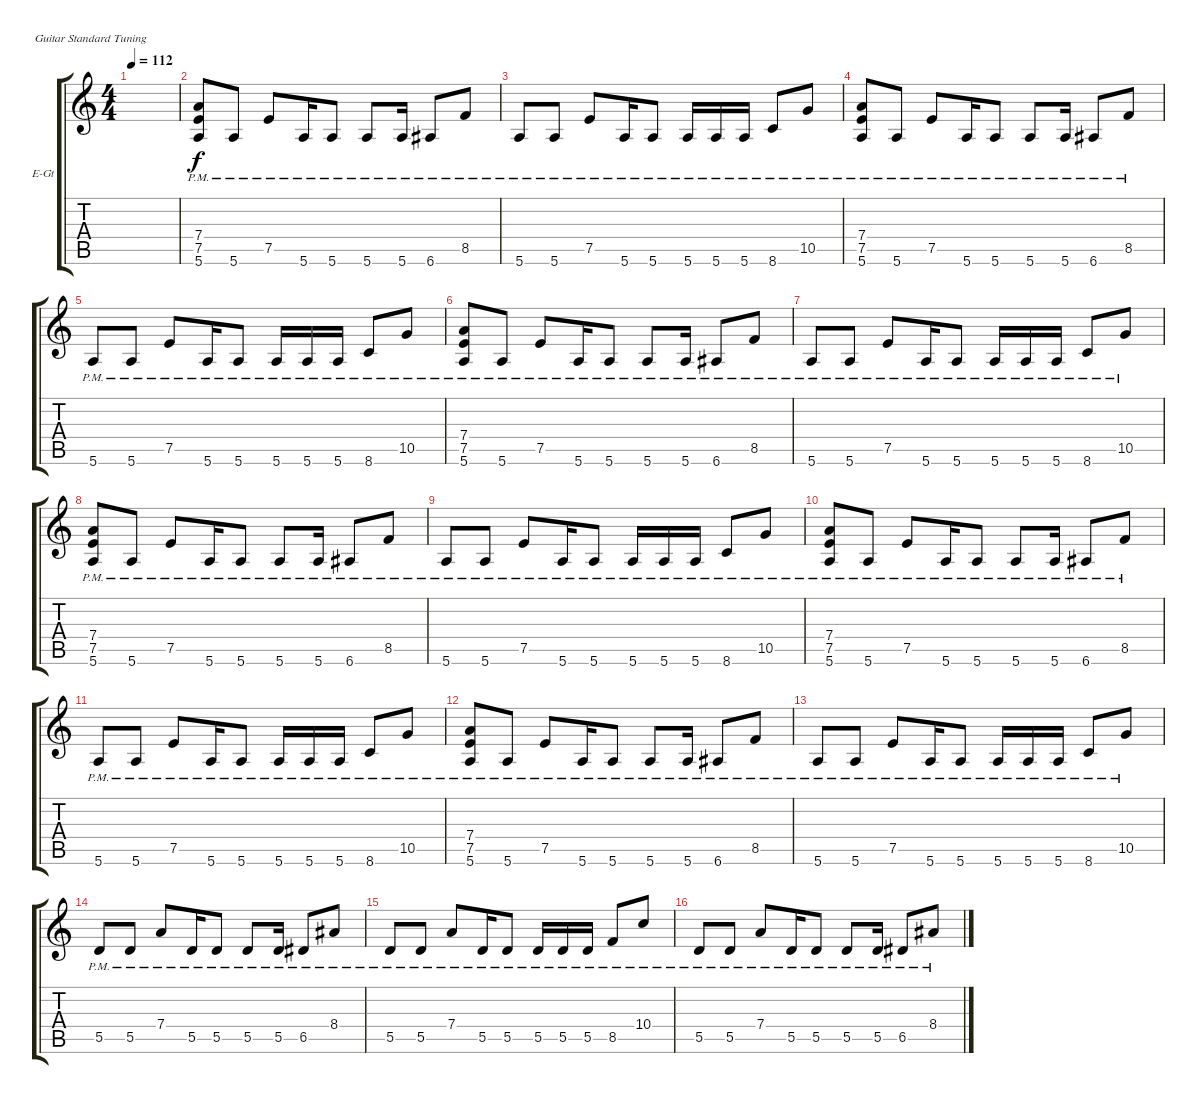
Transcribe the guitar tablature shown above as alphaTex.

\defaultSystemsLayout 4
\bracketExtendMode groupsimilarinstruments
\firstSystemTrackNameOrientation horizontal
\otherSystemsTrackNameOrientation horizontal
\track ("Nozie MC" "E-Gt") {instrument distortionguitar}
\staff {score tabs}
\tuning (E4 B3 G3 D3 A2 E2)
\ts (4 4)
\tempo 112
\clef g2
\ks c
|
(5.6{pm} 7.5 7.4).8 5.6{pm}.8 7.5{pm}.8 5.6{pm}.16 5.6{pm}.8 5.6{pm}.8 5.6{pm}.16 6.6{pm}.8 8.5{pm}.8 |
5.6{pm}.8 5.6{pm}.8 7.5{pm}.8 5.6{pm}.16 5.6{pm}.8 5.6{pm}.16 5.6{pm}.16 5.6{pm}.16 8.6{pm}.8 10.5{pm}.8 |
(5.6{pm} 7.5 7.4).8 5.6{pm}.8 7.5{pm}.8 5.6{pm}.16 5.6{pm}.8 5.6{pm}.8 5.6{pm}.16 6.6{pm}.8 8.5{pm}.8 |
5.6{pm}.8 5.6{pm}.8 7.5{pm}.8 5.6{pm}.16 5.6{pm}.8 5.6{pm}.16 5.6{pm}.16 5.6{pm}.16 8.6{pm}.8 10.5{pm}.8 |
(5.6{pm} 7.5 7.4).8 5.6{pm}.8 7.5{pm}.8 5.6{pm}.16 5.6{pm}.8 5.6{pm}.8 5.6{pm}.16 6.6{pm}.8 8.5{pm}.8 |
5.6{pm}.8 5.6{pm}.8 7.5{pm}.8 5.6{pm}.16 5.6{pm}.8 5.6{pm}.16 5.6{pm}.16 5.6{pm}.16 8.6{pm}.8 10.5{pm}.8 |
(5.6{pm} 7.5 7.4).8 5.6{pm}.8 7.5{pm}.8 5.6{pm}.16 5.6{pm}.8 5.6{pm}.8 5.6{pm}.16 6.6{pm}.8 8.5{pm}.8 |
5.6{pm}.8 5.6{pm}.8 7.5{pm}.8 5.6{pm}.16 5.6{pm}.8 5.6{pm}.16 5.6{pm}.16 5.6{pm}.16 8.6{pm}.8 10.5{pm}.8 |
(5.6{pm} 7.5 7.4).8 5.6{pm}.8 7.5{pm}.8 5.6{pm}.16 5.6{pm}.8 5.6{pm}.8 5.6{pm}.16 6.6{pm}.8 8.5{pm}.8 |
5.6{pm}.8 5.6{pm}.8 7.5{pm}.8 5.6{pm}.16 5.6{pm}.8 5.6{pm}.16 5.6{pm}.16 5.6{pm}.16 8.6{pm}.8 10.5{pm}.8 |
(5.6{pm} 7.5 7.4).8 5.6{pm}.8 7.5{pm}.8 5.6{pm}.16 5.6{pm}.8 5.6{pm}.8 5.6{pm}.16 6.6{pm}.8 8.5{pm}.8 |
5.6{pm}.8 5.6{pm}.8 7.5{pm}.8 5.6{pm}.16 5.6{pm}.8 5.6{pm}.16 5.6{pm}.16 5.6{pm}.16 8.6{pm}.8 10.5{pm}.8 |
5.5{pm}.8 5.5{pm}.8 7.4{pm}.8 5.5{pm}.16 5.5{pm}.8 5.5{pm}.8 5.5{pm}.16 6.5{pm}.8 8.4{pm}.8 |
5.5{pm}.8 5.5{pm}.8 7.4{pm}.8 5.5{pm}.16 5.5{pm}.8 5.5{pm}.16 5.5{pm}.16 5.5{pm}.16 8.5{pm}.8 10.4{pm}.8 |
5.5{pm}.8 5.5{pm}.8 7.4{pm}.8 5.5{pm}.16 5.5{pm}.8 5.5{pm}.8 5.5{pm}.16 6.5{pm}.8 8.4{pm}.8
